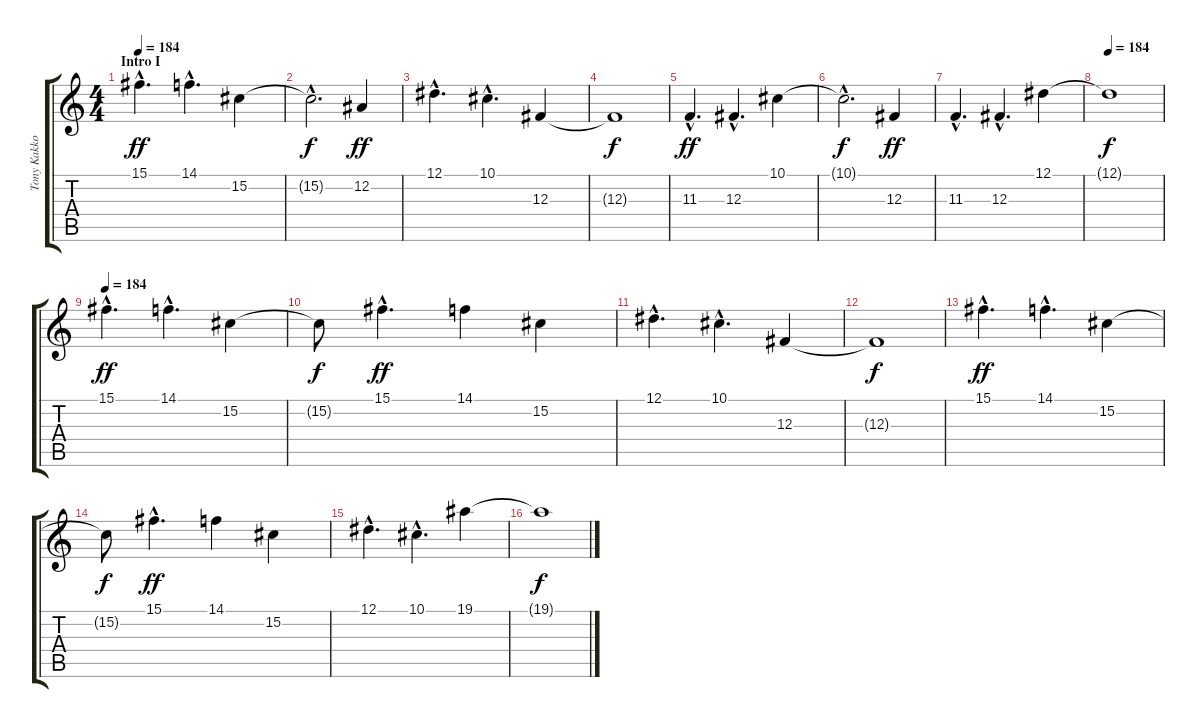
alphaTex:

\track ("Tony Kakko - Keyboards II" "Tony Kakko") {instrument stringensemble1}
\staff {score tabs}
\tuning (Eb4 Bb3 Gb3 Db3 Ab2 Eb2) {hide}
\ts (4 4)
\section ("" "Intro I")
\tempo 184
\tempo 148
\tempo 184
\clef g2
\ks c
15.1{hac}.4{d dy ff instrument stringensemble1} 14.1{hac}.4{d} 15.2.4 |
15.2{hac t}.2{d dy f} 12.2.4{dy ff} |
12.1{hac}.4{d} 10.1{hac}.4{d} 12.3.4 |
12.3{t}.1{dy f} |
11.3{hac}.4{d dy ff} 12.3{hac}.4{d} 10.1.4 |
10.1{hac t}.2{d dy f} 12.3.4{dy ff} |
11.3{hac}.4{d} 12.3{hac}.4{d} 12.1.4 |
\tempo 184
12.1{t}.1{dy f} |
\tempo 184
15.1{hac}.4{d dy ff} 14.1{hac}.4{d} 15.2.4 |
15.2{t}.8{dy f} 15.1{hac}.4{d dy ff} 14.1.4 15.2.4 |
12.1{hac}.4{d} 10.1{hac}.4{d} 12.3.4 |
12.3{t}.1{dy f} |
15.1{hac}.4{d dy ff} 14.1{hac}.4{d} 15.2.4 |
15.2{t}.8{dy f} 15.1{hac}.4{d dy ff} 14.1.4 15.2.4 |
12.1{hac}.4{d} 10.1{hac}.4{d} 19.1.4 |
19.1{t}.1{dy f}
